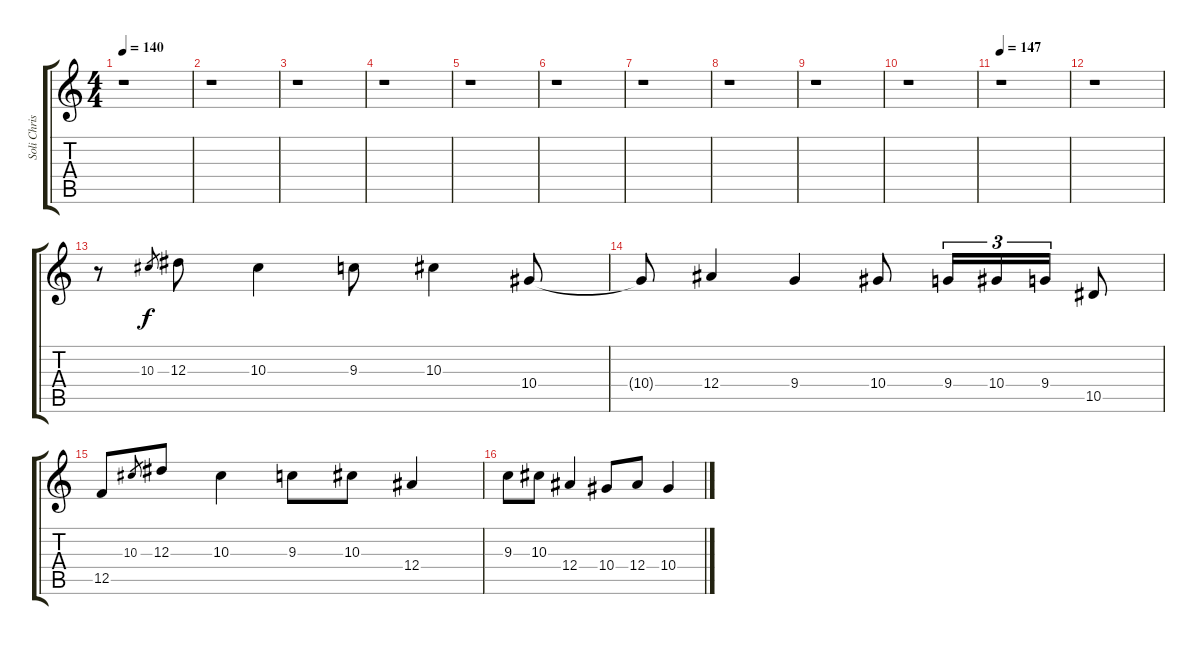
\track ("Soli Christopher Amott" "Soli Chris") {instrument distortionguitar}
\staff {score tabs}
\tuning (C4 G3 Eb3 Bb2 F2 C2) {hide}
\ts (4 4)
\tempo 140
\clef g2
\ks c
r.1{dy mp} |
r.1 |
r.1 |
r.1 |
r.1 |
r.1 |
r.1 |
r.1 |
r.1 |
r.1 |
\tempo 147
r.1 |
r.1 |
r.8 10.3.8{gr dy f} 12.3.8 10.3.4 9.3.8 10.3.4 10.4.8 |
10.4{t}.8 12.4.4 9.4.4 10.4.8 9.4.16{tu (3 2)} 10.4.16{tu (3 2)} 9.4.16{tu (3 2)} 10.5.8 |
12.5.8 10.3.8{gr} 12.3.8 10.3.4 9.3.8 10.3.8 12.4.4 |
9.3.8 10.3.8 12.4.4 10.4.8 12.4.8 10.4.4
